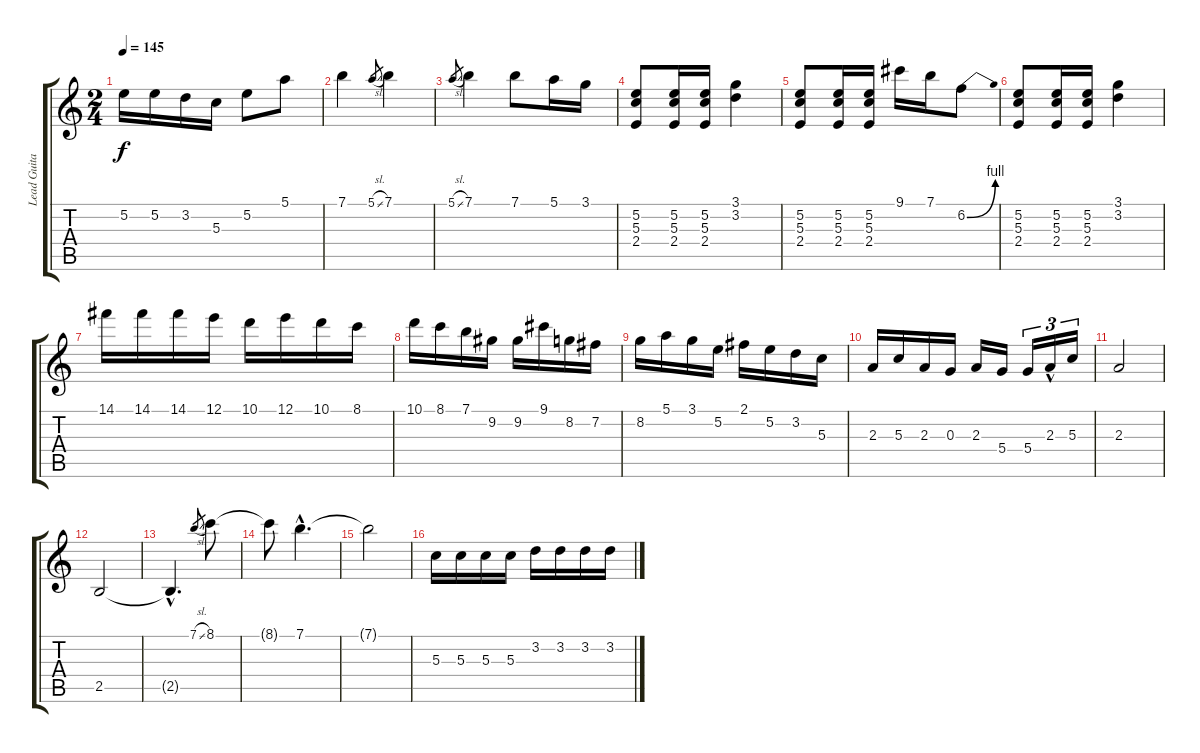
\track ("Lead Guitar" "Lead Guita") {instrument distortionguitar}
\staff {score tabs}
\tuning (E4 B3 G3 D3 A2 E2) {hide}
\ts (2 4)
\tempo 145
\clef g2
\ks c
5.2.16{dy f} 5.2.16 3.2.16 5.3.16 5.2.8 5.1.8 |
7.1.4 5.1{sl}.8{gr} 7.1.4 |
5.1{sl}.8{gr} 7.1.4 7.1.8 5.1.16 3.1.16 |
(5.2 5.3 2.4).8 (5.2 5.3 2.4).16 (5.2 5.3 2.4).16 (3.1 3.2).4 |
(5.2 5.3 2.4).8 (5.2 5.3 2.4).16 (5.2 5.3 2.4).16 9.1.16 7.1.16 6.2{be (bend 0 0 60 4)}.8 |
(5.2 5.3 2.4).8 (5.2 5.3 2.4).16 (5.2 5.3 2.4).16 (3.1 3.2).4 |
14.1.16 14.1.16 14.1.16 12.1.16 10.1.16 12.1.16 10.1.16 8.1.16 |
10.1.16 8.1.16 7.1.16 9.2.16 9.2.16 9.1.16 8.2.16 7.2.16 |
8.2.16 5.1.16 3.1.16 5.2.16 2.1.16 5.2.16 3.2.16 5.3.16 |
2.3.16 5.3.16 2.3.16 0.3.16 2.3.16 5.4.16 5.4.16{tu (3 2)} 2.3{hac}.16{tu (3 2)} 5.3.16{tu (3 2)} |
2.3.2 |
2.5.2 |
2.5{hac t}.4{d} 7.1{sl}.8{gr} 8.1.8 |
8.1{t}.8 7.1{hac}.4{d} |
7.1{t}.2 |
5.3.16 5.3.16 5.3.16 5.3.16 3.2.16 3.2.16 3.2.16 3.2.16
